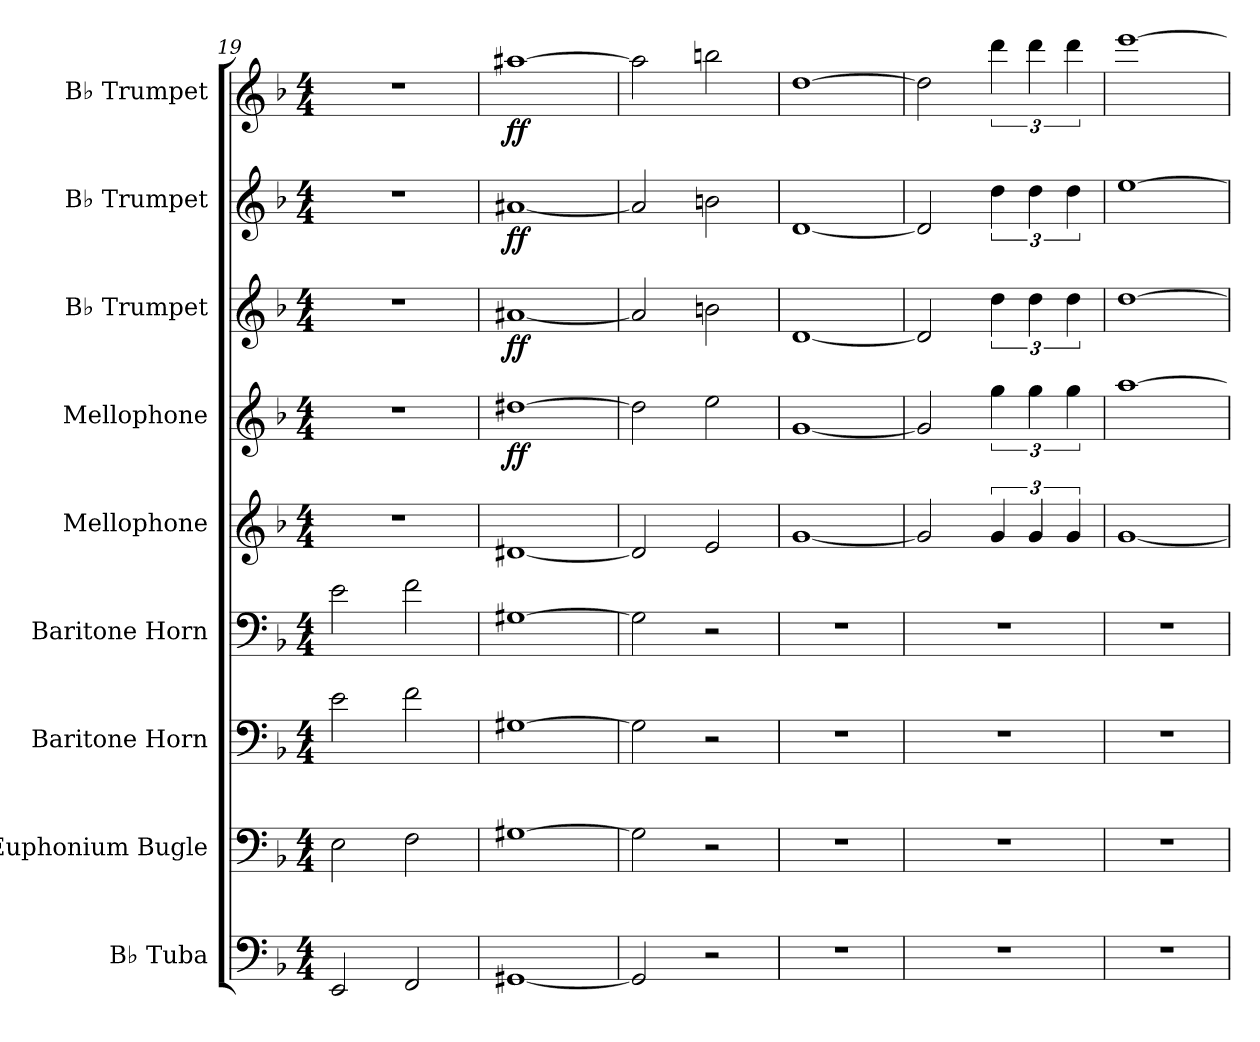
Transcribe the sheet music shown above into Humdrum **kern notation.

**kern	**kern	**kern	**kern	**kern	**kern	**dynam	**kern	**dynam	**kern	**dynam	**kern	**dynam
*part9	*part8	*part7	*part6	*part5	*part4	*part4	*part3	*part3	*part2	*part2	*part1	*part1
*staff9	*staff8	*staff7	*staff6	*staff5	*staff4	*staff4	*staff3	*staff3	*staff2	*staff2	*staff1	*staff1
*I"B♭ Tuba	*I"Euphonium Bugle	*I"Baritone Horn	*I"Baritone Horn	*I"Mellophone	*I"Mellophone	*	*I"B♭ Trumpet	*	*I"B♭ Trumpet	*	*I"B♭ Trumpet	*
*I'B♭ Tu.	*I'Euph. Bu.	*I'Bar. Hn.	*I'Bar. Hn.	*I'Mph.	*I'Mph.	*	*I'B♭ Tpt.	*	*I'B♭ Tpt.	*	*I'B♭ Tpt.	*
*clefF4	*clefF4	*clefF4	*clefF4	*clefG2	*clefG2	*	*clefG2	*	*clefG2	*	*clefG2	*
*	*	*	*	*ITrd4c7	*ITrd4c7	*	*ITrd1c2	*	*ITrd1c2	*	*ITrd1c2	*
*k[b-]	*k[b-]	*k[b-]	*k[b-]	*k[b-e-]	*k[b-e-]	*	*k[b-e-a-]	*	*k[b-e-a-]	*	*k[b-e-a-]	*
*M4/4	*M4/4	*M4/4	*M4/4	*M4/4	*M4/4	*	*M4/4	*	*M4/4	*	*M4/4	*
=19	=19	=19	=19	=19	=19	=19	=19	=19	=19	=19	=19	=19
2EE/	2E\	2e\	2e\	1r	1r	.	1r	.	1r	.	1r	.
2FF/	2F\	2f\	2f\	.	.	.	.	.	.	.	.	.
!!LO:PB:g=z
=20	=20	=20	=20	=20	=20	=20	=20	=20	=20	=20	=20	=20
!	!	!	!	!	!	!LO:DY:b	!	!LO:DY:b	!	!LO:DY:b	!	!LO:DY:b
[1GG#X	[1G#X	[1G#X	[1G#X	[1G#X	[1g#X	ff	[1g#X	ff	[1g#X	ff	[1gg#X	ff
=21	=21	=21	=21	=21	=21	=21	=21	=21	=21	=21	=21	=21
2GG#/]	2G#\]	2G#\]	2G#\]	2G#/]	2g#\]	.	2g#/]	.	2g#/]	.	2gg#\]	.
2r	2r	2r	2r	2A/	2a\	.	2an\	.	2an\	.	2aan\	.
=22	=22	=22	=22	=22	=22	=22	=22	=22	=22	=22	=22	=22
1r	1r	1r	1r	[1c	[1c	.	[1c	.	[1c	.	[1cc	.
=23	=23	=23	=23	=23	=23	=23	=23	=23	=23	=23	=23	=23
1r	1r	1r	1r	2c/]	2c/]	.	2c/]	.	2c/]	.	2cc\]	.
.	.	.	.	6c/	6cc\	.	6cc\	.	6cc\	.	6ccc\	.
.	.	.	.	6c/	6cc\	.	6cc\	.	6cc\	.	6ccc\	.
.	.	.	.	6c/	6cc\	.	6cc\	.	6cc\	.	6ccc\	.
=24	=24	=24	=24	=24	=24	=24	=24	=24	=24	=24	=24	=24
1r	1r	1r	1r	[1c	[1dd	.	[1cc	.	[1dd	.	[1ddd	.
=	=	=	=	=	=	=	=	=	=	=	=	=
*-	*-	*-	*-	*-	*-	*-	*-	*-	*-	*-	*-	*-
